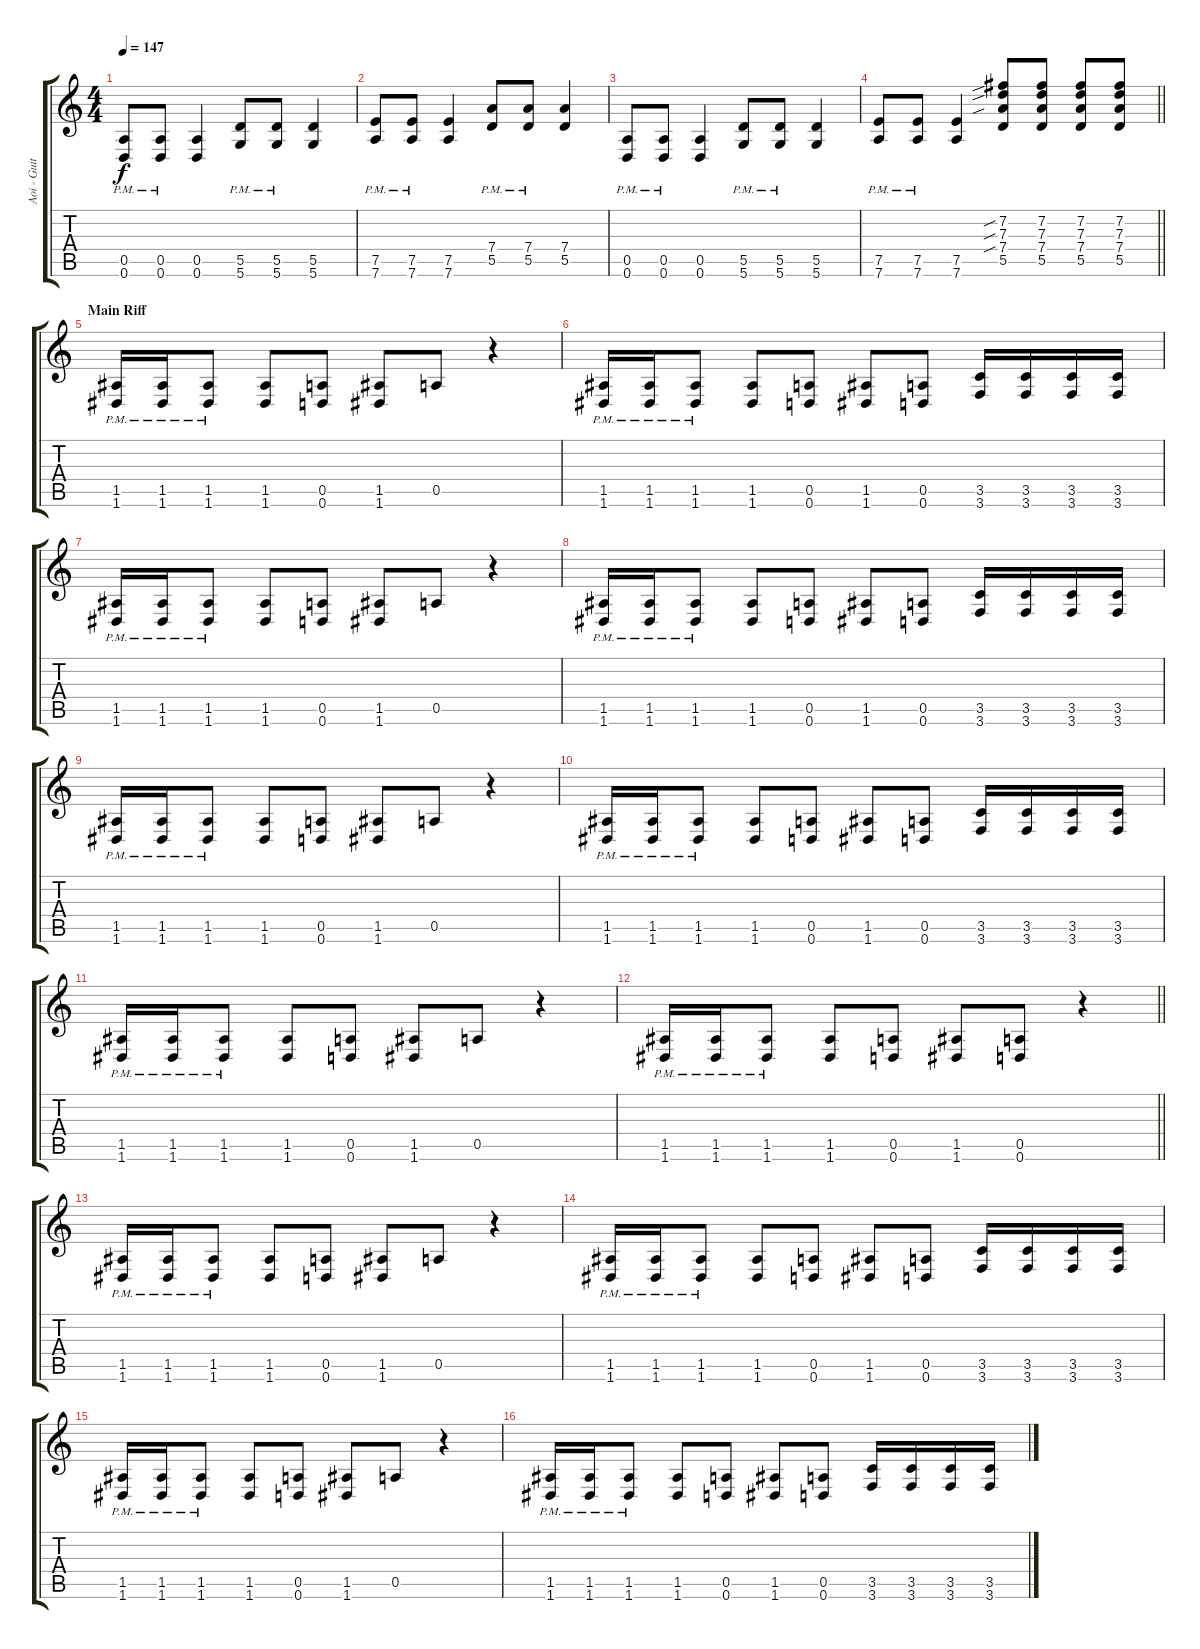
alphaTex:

\track ("Aoi - Guitar 2" "Aoi - Guit") {instrument distortionguitar}
\staff {score tabs}
\tuning (E4 B3 G3 D3 A2 D2) {hide}
\ts (4 4)
\tempo 147
\clef g2
\ks c
(0.5{pm} 0.6{pm}).8{dy f} (0.5{pm} 0.6{pm}).8 (0.5 0.6).4 (5.5{pm} 5.6{pm}).8 (5.5{pm} 5.6{pm}).8 (5.5 5.6).4 |
(7.5{pm} 7.6{pm}).8 (7.5{pm} 7.6{pm}).8 (7.5 7.6).4 (7.4{pm} 5.5{pm}).8 (7.4{pm} 5.5{pm}).8 (7.4 5.5).4 |
(0.5{pm} 0.6{pm}).8 (0.5{pm} 0.6{pm}).8 (0.5 0.6).4 (5.5{pm} 5.6{pm}).8 (5.5{pm} 5.6{pm}).8 (5.5 5.6).4 |
\barLineRight lightlight
(7.5{pm} 7.6{pm}).8 (7.5{pm} 7.6{pm}).8 (7.5 7.6).4 (7.2{sib} 7.3{sib} 7.4{sib} 5.5).8 (7.2 7.3 7.4 5.5).8 (7.2 7.3 7.4 5.5).8 (7.2 7.3 7.4 5.5).8 |
\section ("" "Main Riff")
(1.5{pm} 1.6{pm}).16 (1.5{pm} 1.6{pm}).16 (1.5{pm} 1.6{pm}).8 (1.5 1.6).8 (0.5 0.6).8 (1.5 1.6).8 0.5.8 r.4 |
(1.5{pm} 1.6{pm}).16 (1.5{pm} 1.6{pm}).16 (1.5{pm} 1.6{pm}).8 (1.5 1.6).8 (0.5 0.6).8 (1.5 1.6).8 (0.5 0.6).8 (3.5 3.6).16 (3.5 3.6).16 (3.5 3.6).16 (3.5 3.6).16 |
(1.5{pm} 1.6{pm}).16 (1.5{pm} 1.6{pm}).16 (1.5{pm} 1.6{pm}).8 (1.5 1.6).8 (0.5 0.6).8 (1.5 1.6).8 0.5.8 r.4 |
(1.5{pm} 1.6{pm}).16 (1.5{pm} 1.6{pm}).16 (1.5{pm} 1.6{pm}).8 (1.5 1.6).8 (0.5 0.6).8 (1.5 1.6).8 (0.5 0.6).8 (3.5 3.6).16 (3.5 3.6).16 (3.5 3.6).16 (3.5 3.6).16 |
(1.5{pm} 1.6{pm}).16 (1.5{pm} 1.6{pm}).16 (1.5{pm} 1.6{pm}).8 (1.5 1.6).8 (0.5 0.6).8 (1.5 1.6).8 0.5.8 r.4 |
(1.5{pm} 1.6{pm}).16 (1.5{pm} 1.6{pm}).16 (1.5{pm} 1.6{pm}).8 (1.5 1.6).8 (0.5 0.6).8 (1.5 1.6).8 (0.5 0.6).8 (3.5 3.6).16 (3.5 3.6).16 (3.5 3.6).16 (3.5 3.6).16 |
(1.5{pm} 1.6{pm}).16 (1.5{pm} 1.6{pm}).16 (1.5{pm} 1.6{pm}).8 (1.5 1.6).8 (0.5 0.6).8 (1.5 1.6).8 0.5.8 r.4 |
\barLineRight lightlight
(1.5{pm} 1.6{pm}).16 (1.5{pm} 1.6{pm}).16 (1.5{pm} 1.6{pm}).8 (1.5 1.6).8 (0.5 0.6).8 (1.5 1.6).8 (0.5 0.6).8 r.4 |
\section ("" "")
(1.5{pm} 1.6{pm}).16 (1.5{pm} 1.6{pm}).16 (1.5{pm} 1.6{pm}).8 (1.5 1.6).8 (0.5 0.6).8 (1.5 1.6).8 0.5.8 r.4 |
(1.5{pm} 1.6{pm}).16 (1.5{pm} 1.6{pm}).16 (1.5{pm} 1.6{pm}).8 (1.5 1.6).8 (0.5 0.6).8 (1.5 1.6).8 (0.5 0.6).8 (3.5 3.6).16 (3.5 3.6).16 (3.5 3.6).16 (3.5 3.6).16 |
(1.5{pm} 1.6{pm}).16 (1.5{pm} 1.6{pm}).16 (1.5{pm} 1.6{pm}).8 (1.5 1.6).8 (0.5 0.6).8 (1.5 1.6).8 0.5.8 r.4 |
(1.5{pm} 1.6{pm}).16 (1.5{pm} 1.6{pm}).16 (1.5{pm} 1.6{pm}).8 (1.5 1.6).8 (0.5 0.6).8 (1.5 1.6).8 (0.5 0.6).8 (3.5 3.6).16 (3.5 3.6).16 (3.5 3.6).16 (3.5 3.6).16
